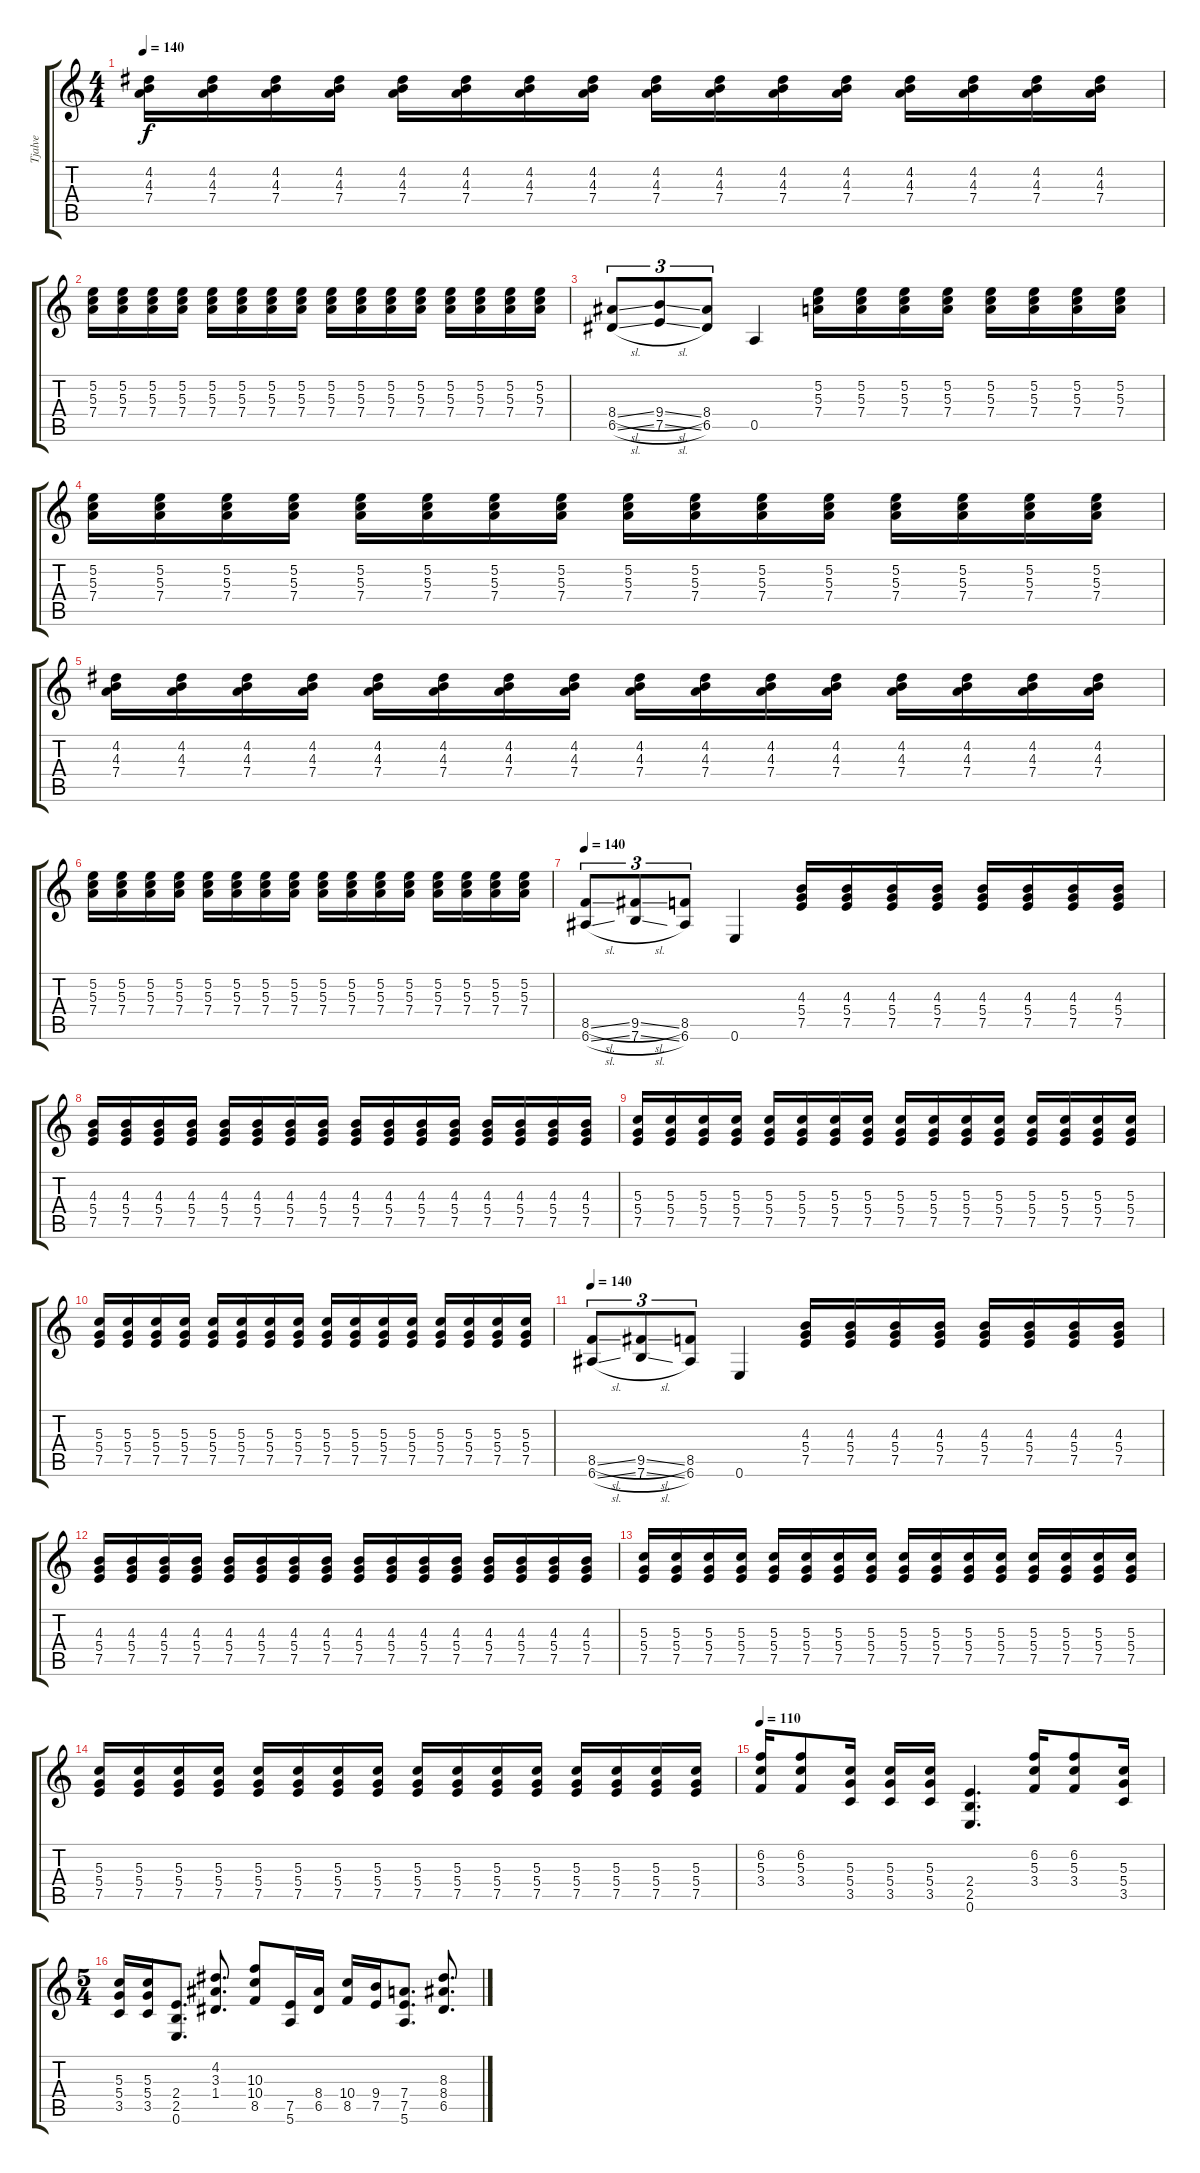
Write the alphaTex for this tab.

\track ("Tjalve" "Tjalve") {instrument distortionguitar}
\staff {score tabs}
\tuning (E4 B3 G3 D3 A2 E2) {hide}
\ts (4 4)
\tempo 140
\clef g2
\ks c
(4.2 4.3 7.4).16{dy f} (4.2 4.3 7.4).16 (4.2 4.3 7.4).16 (4.2 4.3 7.4).16 (4.2 4.3 7.4).16 (4.2 4.3 7.4).16 (4.2 4.3 7.4).16 (4.2 4.3 7.4).16 (4.2 4.3 7.4).16 (4.2 4.3 7.4).16 (4.2 4.3 7.4).16 (4.2 4.3 7.4).16 (4.2 4.3 7.4).16 (4.2 4.3 7.4).16 (4.2 4.3 7.4).16 (4.2 4.3 7.4).16 |
(5.2 5.3 7.4).16 (5.2 5.3 7.4).16 (5.2 5.3 7.4).16 (5.2 5.3 7.4).16 (5.2 5.3 7.4).16 (5.2 5.3 7.4).16 (5.2 5.3 7.4).16 (5.2 5.3 7.4).16 (5.2 5.3 7.4).16 (5.2 5.3 7.4).16 (5.2 5.3 7.4).16 (5.2 5.3 7.4).16 (5.2 5.3 7.4).16 (5.2 5.3 7.4).16 (5.2 5.3 7.4).16 (5.2 5.3 7.4).16 |
(8.4{sl} 6.5{sl}).8{tu (3 2)} (9.4{sl} 7.5{sl}).8{tu (3 2)} (8.4 6.5).8{tu (3 2)} 0.5.4 (5.2 5.3 7.4).16 (5.2 5.3 7.4).16 (5.2 5.3 7.4).16 (5.2 5.3 7.4).16 (5.2 5.3 7.4).16 (5.2 5.3 7.4).16 (5.2 5.3 7.4).16 (5.2 5.3 7.4).16 |
(5.2 5.3 7.4).16 (5.2 5.3 7.4).16 (5.2 5.3 7.4).16 (5.2 5.3 7.4).16 (5.2 5.3 7.4).16 (5.2 5.3 7.4).16 (5.2 5.3 7.4).16 (5.2 5.3 7.4).16 (5.2 5.3 7.4).16 (5.2 5.3 7.4).16 (5.2 5.3 7.4).16 (5.2 5.3 7.4).16 (5.2 5.3 7.4).16 (5.2 5.3 7.4).16 (5.2 5.3 7.4).16 (5.2 5.3 7.4).16 |
(4.2 4.3 7.4).16 (4.2 4.3 7.4).16 (4.2 4.3 7.4).16 (4.2 4.3 7.4).16 (4.2 4.3 7.4).16 (4.2 4.3 7.4).16 (4.2 4.3 7.4).16 (4.2 4.3 7.4).16 (4.2 4.3 7.4).16 (4.2 4.3 7.4).16 (4.2 4.3 7.4).16 (4.2 4.3 7.4).16 (4.2 4.3 7.4).16 (4.2 4.3 7.4).16 (4.2 4.3 7.4).16 (4.2 4.3 7.4).16 |
(5.2 5.3 7.4).16 (5.2 5.3 7.4).16 (5.2 5.3 7.4).16 (5.2 5.3 7.4).16 (5.2 5.3 7.4).16 (5.2 5.3 7.4).16 (5.2 5.3 7.4).16 (5.2 5.3 7.4).16 (5.2 5.3 7.4).16 (5.2 5.3 7.4).16 (5.2 5.3 7.4).16 (5.2 5.3 7.4).16 (5.2 5.3 7.4).16 (5.2 5.3 7.4).16 (5.2 5.3 7.4).16 (5.2 5.3 7.4).16 |
\tempo 140
(8.5{sl} 6.6{sl}).8{tu (3 2)} (9.5{sl} 7.6{sl}).8{tu (3 2)} (8.5 6.6).8{tu (3 2)} 0.6.4 (4.3 5.4 7.5).16 (4.3 5.4 7.5).16 (4.3 5.4 7.5).16 (4.3 5.4 7.5).16 (4.3 5.4 7.5).16 (4.3 5.4 7.5).16 (4.3 5.4 7.5).16 (4.3 5.4 7.5).16 |
(4.3 5.4 7.5).16 (4.3 5.4 7.5).16 (4.3 5.4 7.5).16 (4.3 5.4 7.5).16 (4.3 5.4 7.5).16 (4.3 5.4 7.5).16 (4.3 5.4 7.5).16 (4.3 5.4 7.5).16 (4.3 5.4 7.5).16 (4.3 5.4 7.5).16 (4.3 5.4 7.5).16 (4.3 5.4 7.5).16 (4.3 5.4 7.5).16 (4.3 5.4 7.5).16 (4.3 5.4 7.5).16 (4.3 5.4 7.5).16 |
(5.3 5.4 7.5).16 (5.3 5.4 7.5).16 (5.3 5.4 7.5).16 (5.3 5.4 7.5).16 (5.3 5.4 7.5).16 (5.3 5.4 7.5).16 (5.3 5.4 7.5).16 (5.3 5.4 7.5).16 (5.3 5.4 7.5).16 (5.3 5.4 7.5).16 (5.3 5.4 7.5).16 (5.3 5.4 7.5).16 (5.3 5.4 7.5).16 (5.3 5.4 7.5).16 (5.3 5.4 7.5).16 (5.3 5.4 7.5).16 |
(5.3 5.4 7.5).16 (5.3 5.4 7.5).16 (5.3 5.4 7.5).16 (5.3 5.4 7.5).16 (5.3 5.4 7.5).16 (5.3 5.4 7.5).16 (5.3 5.4 7.5).16 (5.3 5.4 7.5).16 (5.3 5.4 7.5).16 (5.3 5.4 7.5).16 (5.3 5.4 7.5).16 (5.3 5.4 7.5).16 (5.3 5.4 7.5).16 (5.3 5.4 7.5).16 (5.3 5.4 7.5).16 (5.3 5.4 7.5).16 |
\tempo 140
(8.5{sl} 6.6{sl}).8{tu (3 2)} (9.5{sl} 7.6{sl}).8{tu (3 2)} (8.5 6.6).8{tu (3 2)} 0.6.4 (4.3 5.4 7.5).16 (4.3 5.4 7.5).16 (4.3 5.4 7.5).16 (4.3 5.4 7.5).16 (4.3 5.4 7.5).16 (4.3 5.4 7.5).16 (4.3 5.4 7.5).16 (4.3 5.4 7.5).16 |
(4.3 5.4 7.5).16 (4.3 5.4 7.5).16 (4.3 5.4 7.5).16 (4.3 5.4 7.5).16 (4.3 5.4 7.5).16 (4.3 5.4 7.5).16 (4.3 5.4 7.5).16 (4.3 5.4 7.5).16 (4.3 5.4 7.5).16 (4.3 5.4 7.5).16 (4.3 5.4 7.5).16 (4.3 5.4 7.5).16 (4.3 5.4 7.5).16 (4.3 5.4 7.5).16 (4.3 5.4 7.5).16 (4.3 5.4 7.5).16 |
(5.3 5.4 7.5).16 (5.3 5.4 7.5).16 (5.3 5.4 7.5).16 (5.3 5.4 7.5).16 (5.3 5.4 7.5).16 (5.3 5.4 7.5).16 (5.3 5.4 7.5).16 (5.3 5.4 7.5).16 (5.3 5.4 7.5).16 (5.3 5.4 7.5).16 (5.3 5.4 7.5).16 (5.3 5.4 7.5).16 (5.3 5.4 7.5).16 (5.3 5.4 7.5).16 (5.3 5.4 7.5).16 (5.3 5.4 7.5).16 |
(5.3 5.4 7.5).16 (5.3 5.4 7.5).16 (5.3 5.4 7.5).16 (5.3 5.4 7.5).16 (5.3 5.4 7.5).16 (5.3 5.4 7.5).16 (5.3 5.4 7.5).16 (5.3 5.4 7.5).16 (5.3 5.4 7.5).16 (5.3 5.4 7.5).16 (5.3 5.4 7.5).16 (5.3 5.4 7.5).16 (5.3 5.4 7.5).16 (5.3 5.4 7.5).16 (5.3 5.4 7.5).16 (5.3 5.4 7.5).16 |
\tempo 110
(6.2 5.3 3.4).16 (6.2 5.3 3.4).8 (5.3 5.4 3.5).16 (5.3 5.4 3.5).16 (5.3 5.4 3.5).16 (2.4 2.5 0.6).4{d} (6.2 5.3 3.4).16 (6.2 5.3 3.4).8 (5.3 5.4 3.5).16 |
\ts (5 4)
(5.3 5.4 3.5).16 (5.3 5.4 3.5).16 (2.4 2.5 0.6).8{d} (4.2 3.3 1.4).8{d} (10.3 10.4 8.5).8 (7.5 5.6).16 (8.4 6.5).16 (10.4 8.5).16 (9.4 7.5).16 (7.4 7.5 5.6).8{d} (8.3 8.4 6.5).8{d}
